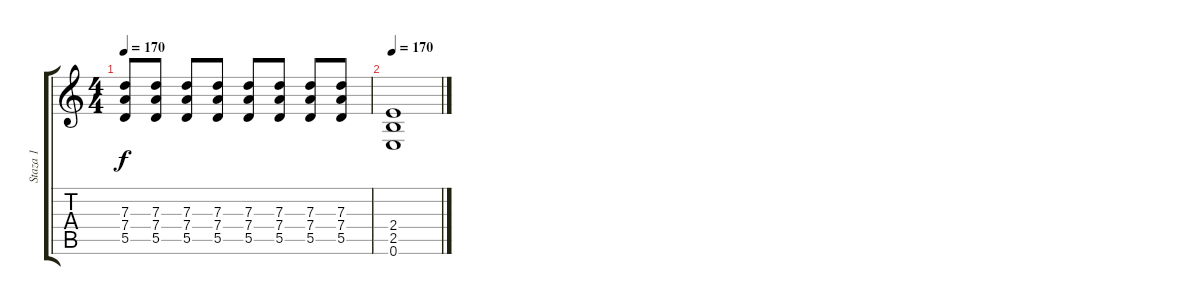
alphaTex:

\track ("Staza 1" "Staza 1") {instrument distortionguitar}
\staff {score tabs}
\tuning (E4 B3 G3 D3 A2 E2) {hide}
\ts (4 4)
\tempo 170
\clef g2
\ks c
(7.3 7.4 5.5).8{dy f} (7.3 7.4 5.5).8 (7.3 7.4 5.5).8 (7.3 7.4 5.5).8 (7.3 7.4 5.5).8 (7.3 7.4 5.5).8 (7.3 7.4 5.5).8 (7.3 7.4 5.5).8 |
\tempo 170
(2.4 2.5 0.6).1
